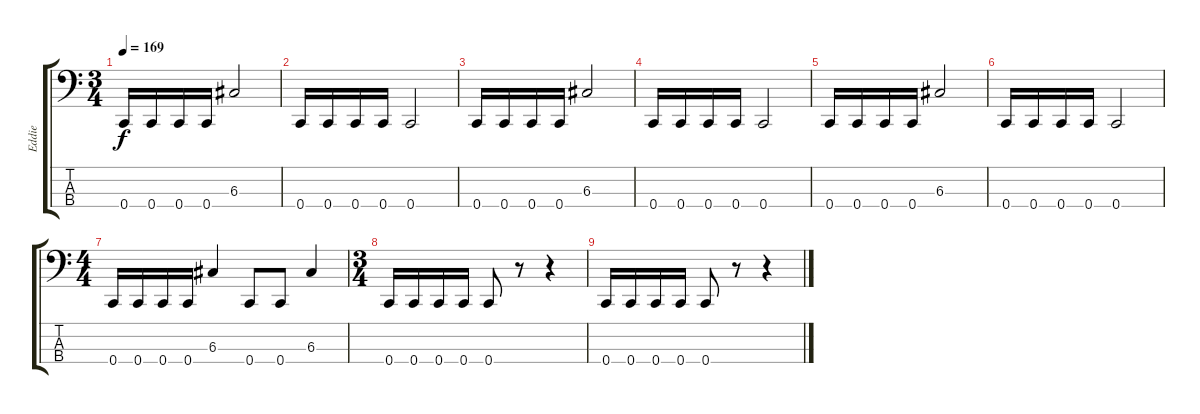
\track ("Eddie" "Eddie") {instrument electricbasspick}
\staff {score tabs}
\tuning (F2 C2 G1 C1) {hide}
\ts (3 4)
\tempo 169
\clef f4
\ks c
0.4.16{dy f} 0.4.16 0.4.16 0.4.16 6.3.2 |
0.4.16 0.4.16 0.4.16 0.4.16 0.4.2 |
0.4.16 0.4.16 0.4.16 0.4.16 6.3.2 |
0.4.16 0.4.16 0.4.16 0.4.16 0.4.2 |
0.4.16 0.4.16 0.4.16 0.4.16 6.3.2 |
0.4.16 0.4.16 0.4.16 0.4.16 0.4.2 |
\ts (4 4)
0.4.16 0.4.16 0.4.16 0.4.16 6.3.4 0.4.8 0.4.8 6.3.4 |
\ts (3 4)
0.4.16 0.4.16 0.4.16 0.4.16 0.4.8 r.8 r.4 |
0.4.16 0.4.16 0.4.16 0.4.16 0.4.8 r.8 r.4
